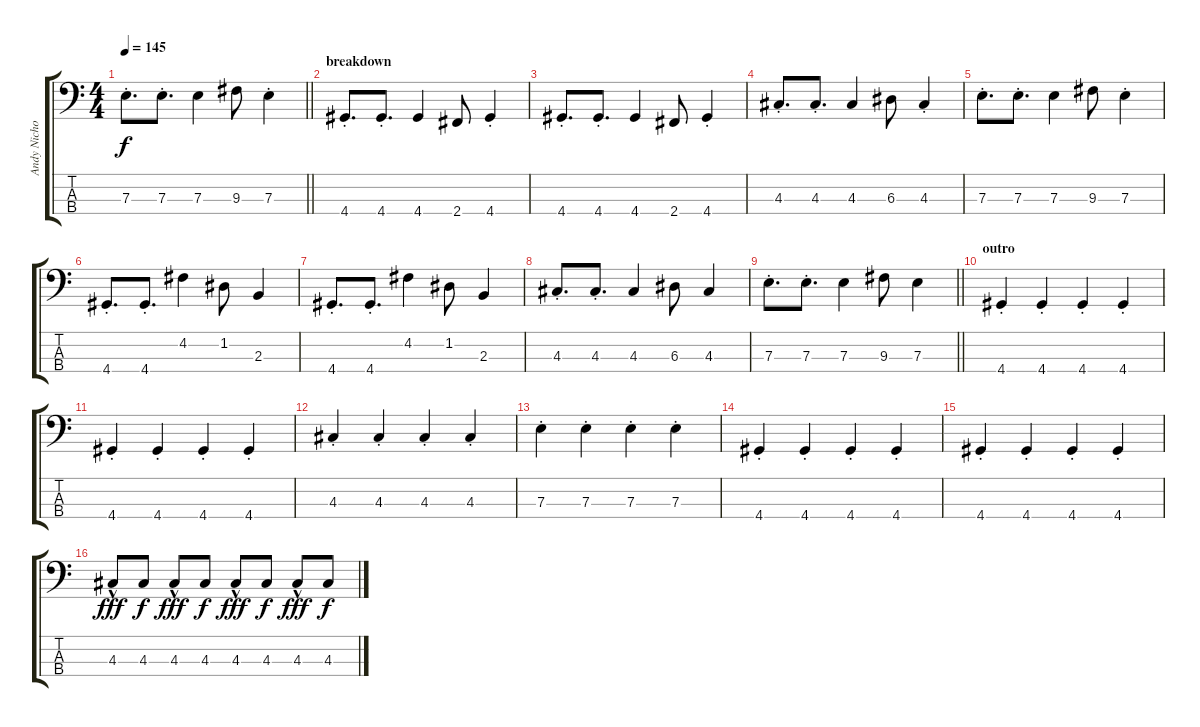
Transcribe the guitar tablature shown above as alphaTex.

\track ("Andy Nicholson - Bass" "Andy Nicho") {instrument electricbassfinger}
\staff {score tabs}
\tuning (G2 D2 A1 E1) {hide}
\ts (4 4)
\tempo 145
\clef f4
\barLineRight lightlight
\ks c
7.3{st}.8{d dy f} 7.3{st}.8{d} 7.3.4 9.3.8 7.3{st}.4 |
\section ("" "breakdown")
4.4{st}.8{d} 4.4{st}.8{d} 4.4.4 2.4.8 4.4{st}.4 |
4.4{st}.8{d} 4.4{st}.8{d} 4.4.4 2.4.8 4.4{st}.4 |
4.3{st}.8{d} 4.3{st}.8{d} 4.3.4 6.3.8 4.3{st}.4 |
7.3{st}.8{d} 7.3{st}.8{d} 7.3.4 9.3.8 7.3{st}.4 |
4.4{st}.8{d} 4.4{st}.8{d} 4.2.4 1.2.8 2.3.4 |
4.4{st}.8{d} 4.4{st}.8{d} 4.2.4 1.2.8 2.3.4 |
4.3{st}.8{d} 4.3{st}.8{d} 4.3.4 6.3.8 4.3.4 |
\barLineRight lightlight
7.3{st}.8{d} 7.3{st}.8{d} 7.3.4 9.3.8 7.3.4 |
\section ("" "outro")
4.4{st}.4 4.4{st}.4 4.4{st}.4 4.4{st}.4 |
4.4{st}.4 4.4{st}.4 4.4{st}.4 4.4{st}.4 |
4.3{st}.4 4.3{st}.4 4.3{st}.4 4.3{st}.4 |
7.3{st}.4 7.3{st}.4 7.3{st}.4 7.3{st}.4 |
4.4{st}.4 4.4{st}.4 4.4{st}.4 4.4{st}.4 |
4.4{st}.4 4.4{st}.4 4.4{st}.4 4.4{st}.4 |
4.3{hac}.8{dy fff} 4.3.8{dy f} 4.3{hac}.8{dy fff} 4.3.8{dy f} 4.3{hac}.8{dy fff} 4.3.8{dy f} 4.3{hac}.8{dy fff} 4.3.8{dy f}
